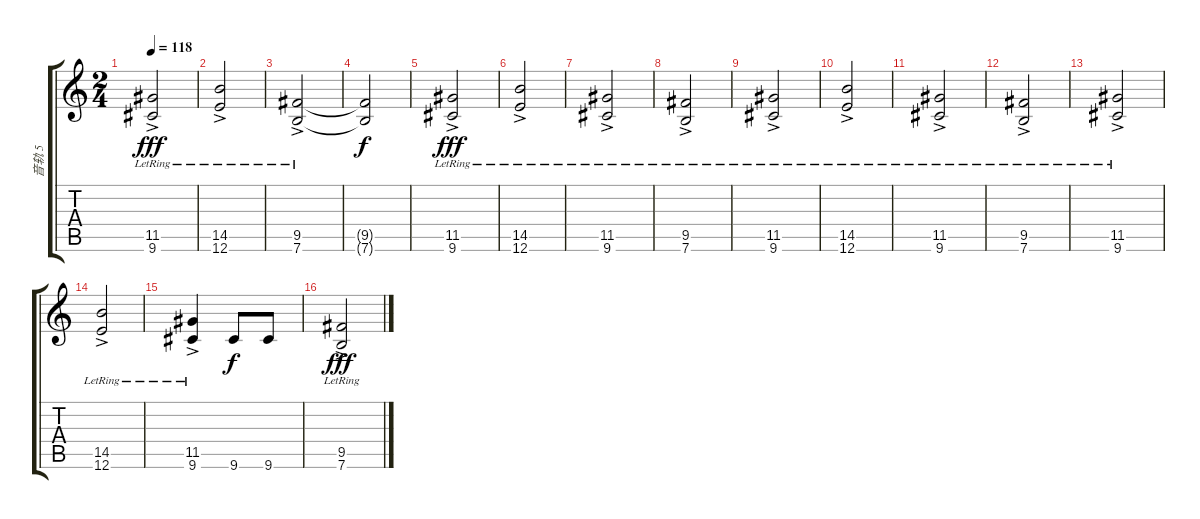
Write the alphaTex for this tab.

\track ("音轨 5" "音轨 5") {instrument overdrivenguitar}
\staff {score tabs}
\tuning (E4 B3 G3 D3 A2 E2) {hide}
\ts (2 4)
\tempo 118
\clef g2
\ks c
(11.5{ac lr} 9.6{ac lr}).2{dy fff} |
(14.5 12.6{ac lr}).2 |
(9.5 7.6{ac lr}).2 |
(9.5{t} 7.6{t}).2{dy f} |
(11.5{ac lr} 9.6{ac lr}).2{dy fff} |
(14.5 12.6{ac lr}).2 |
(11.5{ac lr} 9.6{ac lr}).2 |
(9.5 7.6{ac lr}).2 |
(11.5{ac lr} 9.6{ac lr}).2 |
(14.5 12.6{ac lr}).2 |
(11.5{ac lr} 9.6{ac lr}).2 |
(9.5 7.6{ac lr}).2 |
(11.5{ac lr} 9.6{ac lr}).2 |
(14.5 12.6{ac lr}).2 |
(11.5{ac lr} 9.6{ac lr}).4 9.6.8{dy f} 9.6.8 |
(9.5 7.6{ac lr}).2{dy fff}
